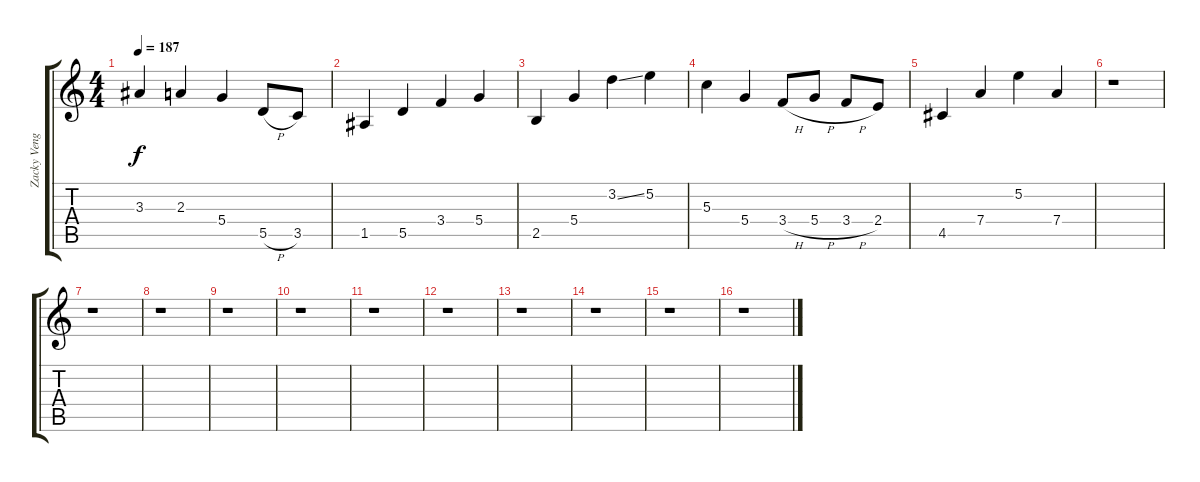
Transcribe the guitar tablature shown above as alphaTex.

\track ("Zacky Vengeance (Neutral Lead)" "Zacky Veng") {instrument distortionguitar}
\staff {score tabs}
\tuning (E4 B3 G3 D3 A2 D2) {hide}
\ts (4 4)
\tempo 187
\clef g2
\ks c
3.3.4{dy f} 2.3.4 5.4.4 5.5{h}.8 3.5.8 |
1.5.4 5.5.4 3.4.4 5.4.4 |
2.5.4 5.4.4 3.2{ss}.4 5.2.4 |
5.3.4 5.4.4 3.4{h}.8 5.4{h}.8 3.4{h}.8 2.4.8 |
4.5.4 7.4.4 5.2.4 7.4.4 |
r.1 |
r.1 |
r.1 |
r.1 |
r.1 |
r.1 |
r.1 |
r.1 |
r.1 |
r.1 |
r.1
